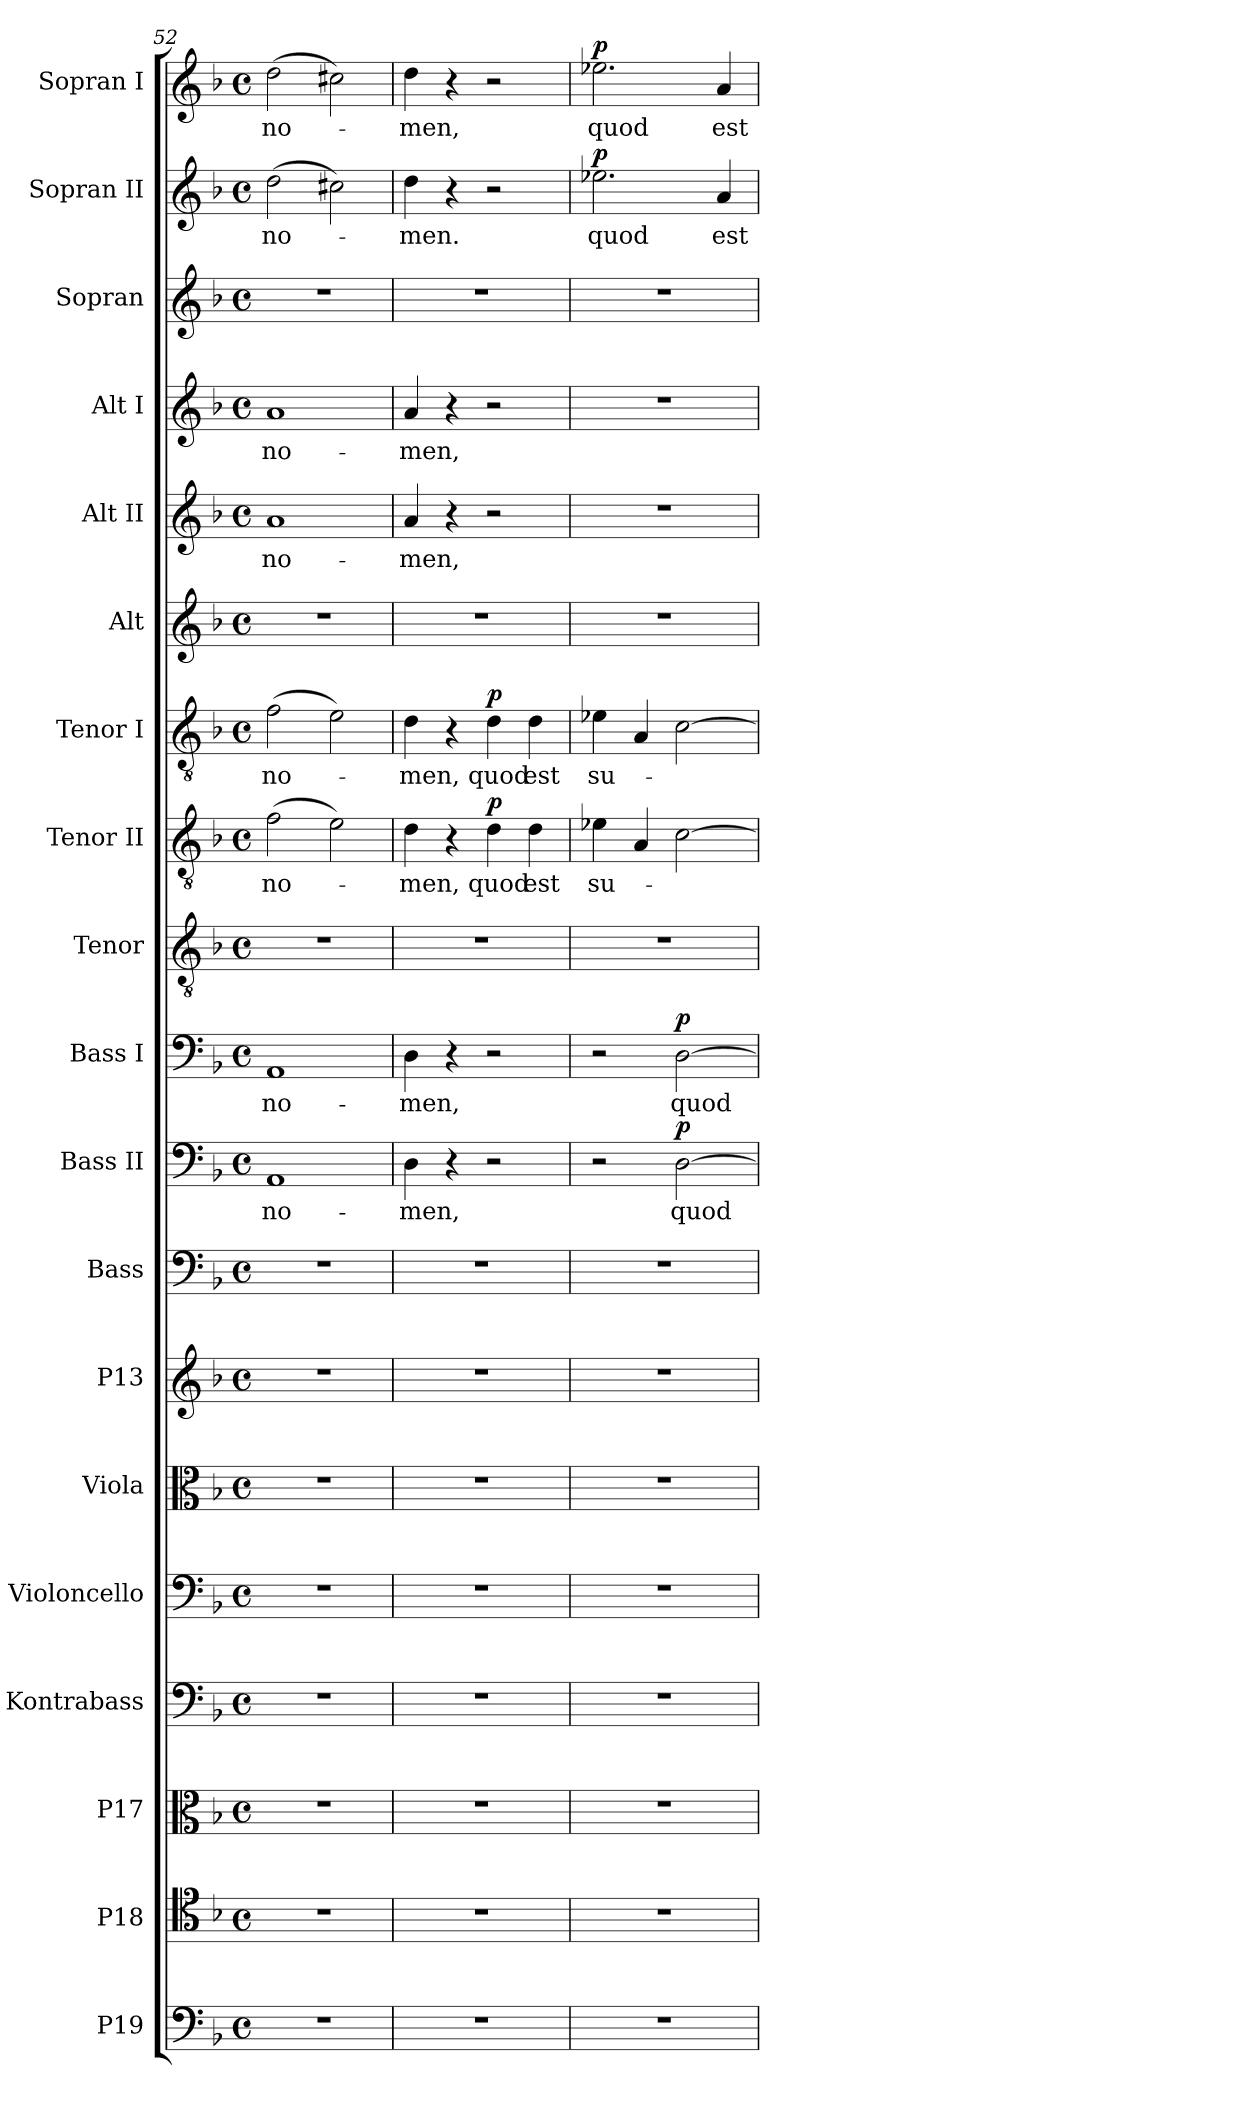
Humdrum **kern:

**kern	**kern	**kern	**kern	**kern	**kern	**kern	**kern	**kern	**text	**dynam	**kern	**text	**dynam	**kern	**kern	**text	**dynam	**kern	**text	**dynam	**kern	**kern	**text	**kern	**text	**kern	**kern	**text	**dynam	**kern	**text	**dynam
*part19	*part18	*part17	*part16	*part15	*part14	*part13	*part12	*part11	*part11	*part11	*part10	*part10	*part10	*part9	*part8	*part8	*part8	*part7	*part7	*part7	*part6	*part5	*part5	*part4	*part4	*part3	*part2	*part2	*part2	*part1	*part1	*part1
*staff19	*staff18	*staff17	*staff16	*staff15	*staff14	*staff13	*staff12	*staff11	*staff11	*staff11	*staff10	*staff10	*staff10	*staff9	*staff8	*staff8	*staff8	*staff7	*staff7	*staff7	*staff6	*staff5	*staff5	*staff4	*staff4	*staff3	*staff2	*staff2	*staff2	*staff1	*staff1	*staff1
*I"P19	*I"P18	*I"P17	*I"Kontrabass	*I"Violoncello	*I"Viola	*I"P13	*I"Bass	*I"Bass II	*	*	*I"Bass I	*	*	*I"Tenor	*I"Tenor II	*	*	*I"Tenor I	*	*	*I"Alt	*I"Alt II	*	*I"Alt I	*	*I"Sopran	*I"Sopran II	*	*	*I"Sopran I	*	*
*	*	*	*I'Kb.	*I'Vc.	*I'Vla.	*	*I'B.	*I'B.	*	*	*I'B.	*	*	*I'T.	*I'T.	*	*	*I'T.	*	*	*I'A.	*I'A.	*	*I'A.	*	*I'S.	*I'S.	*	*	*I'S.	*	*
*clefF4	*clefC4	*clefC3	*clefF4	*clefF4	*clefC3	*clefG2	*clefF4	*clefF4	*	*	*clefF4	*	*	*clefGv2	*clefGv2	*	*	*clefGv2	*	*	*clefG2	*clefG2	*	*clefG2	*	*clefG2	*clefG2	*	*	*clefG2	*	*
*	*	*	*ITrd7c12	*	*	*	*	*	*	*	*	*	*	*ITrd7c12	*ITrd7c12	*	*	*ITrd7c12	*	*	*	*	*	*	*	*	*	*	*	*	*	*
*k[b-]	*k[b-]	*k[b-]	*k[b-]	*k[b-]	*k[b-]	*k[b-]	*k[b-]	*k[b-]	*	*	*k[b-]	*	*	*k[b-]	*k[b-]	*	*	*k[b-]	*	*	*k[b-]	*k[b-]	*	*k[b-]	*	*k[b-]	*k[b-]	*	*	*k[b-]	*	*
*F:	*F:	*F:	*F:	*F:	*F:	*F:	*F:	*F:	*	*	*F:	*	*	*F:	*F:	*	*	*F:	*	*	*F:	*F:	*	*F:	*	*F:	*F:	*	*	*F:	*	*
*M4/4	*M4/4	*M4/4	*M4/4	*M4/4	*M4/4	*M4/4	*M4/4	*M4/4	*	*	*M4/4	*	*	*M4/4	*M4/4	*	*	*M4/4	*	*	*M4/4	*M4/4	*	*M4/4	*	*M4/4	*M4/4	*	*	*M4/4	*	*
*met(c)	*met(c)	*met(c)	*met(c)	*met(c)	*met(c)	*met(c)	*met(c)	*met(c)	*	*	*met(c)	*	*	*met(c)	*met(c)	*	*	*met(c)	*	*	*met(c)	*met(c)	*	*met(c)	*	*met(c)	*met(c)	*	*	*met(c)	*	*
=52	=52	=52	=52	=52	=52	=52	=52	=52	=52	=52	=52	=52	=52	=52	=52	=52	=52	=52	=52	=52	=52	=52	=52	=52	=52	=52	=52	=52	=52	=52	=52	=52
!	!	!	!	!	!	!	!	!	!LO:LY:b:color=#000000	!	!	!	!	!	!	!	!	!	!	!	!	!	!	!	!	!	!	!	!	!	!	!
!	!	!	!	!	!	!	!	!	!	!	!	!LO:LY:b:color=#000000	!	!	!	!	!	!	!	!	!	!	!	!	!	!	!	!	!	!	!	!
!	!	!	!	!	!	!	!	!	!	!	!	!	!	!	!	!LO:LY:b:color=#000000	!	!	!	!	!	!	!	!	!	!	!	!	!	!	!	!
!	!	!	!	!	!	!	!	!	!	!	!	!	!	!	!	!	!	!	!LO:LY:b:color=#000000	!	!	!	!	!	!	!	!	!	!	!	!	!
!	!	!	!	!	!	!	!	!	!	!	!	!	!	!	!	!	!	!	!	!	!	!	!LO:LY:b:color=#000000	!	!	!	!	!	!	!	!	!
!	!	!	!	!	!	!	!	!	!	!	!	!	!	!	!	!	!	!	!	!	!	!	!	!	!LO:LY:b:color=#000000	!	!	!	!	!	!	!
!	!	!	!	!	!	!	!	!	!	!	!	!	!	!	!	!	!	!	!	!	!	!	!	!	!	!	!	!LO:LY:b:color=#000000	!	!	!	!
!	!	!	!	!	!	!	!	!	!	!	!	!	!	!	!	!	!	!	!	!	!	!	!	!	!	!	!	!	!	!	!LO:LY:b:color=#000000	!
1r	1r	1r	1r	1r	1r	1r	1r	1AAi	no-	.	1AAi	no-	.	1r	(2Fi\	no-	.	(2Fi\	no-	.	1r	1ai	no-	1ai	no-	1r	(2ddi\	no-	.	(2ddi\	no-	.
.	.	.	.	.	.	.	.	.	.	.	.	.	.	.	2Ei\)	.	.	2Ei\)	.	.	.	.	.	.	.	.	2cc#Xi\)	.	.	2cc#Xi\)	.	.
=53	=53	=53	=53	=53	=53	=53	=53	=53	=53	=53	=53	=53	=53	=53	=53	=53	=53	=53	=53	=53	=53	=53	=53	=53	=53	=53	=53	=53	=53	=53	=53	=53
!	!	!	!	!	!	!	!	!	!LO:LY:b:color=#000000	!	!	!	!	!	!	!	!	!	!	!	!	!	!	!	!	!	!	!	!	!	!	!
!	!	!	!	!	!	!	!	!	!	!	!	!LO:LY:b:color=#000000	!	!	!	!	!	!	!	!	!	!	!	!	!	!	!	!	!	!	!	!
!	!	!	!	!	!	!	!	!	!	!	!	!	!	!	!	!LO:LY:b:color=#000000	!	!	!	!	!	!	!	!	!	!	!	!	!	!	!	!
!	!	!	!	!	!	!	!	!	!	!	!	!	!	!	!	!	!	!	!LO:LY:b:color=#000000	!	!	!	!	!	!	!	!	!	!	!	!	!
!	!	!	!	!	!	!	!	!	!	!	!	!	!	!	!	!	!	!	!	!	!	!	!LO:LY:b:color=#000000	!	!	!	!	!	!	!	!	!
!	!	!	!	!	!	!	!	!	!	!	!	!	!	!	!	!	!	!	!	!	!	!	!	!	!LO:LY:b:color=#000000	!	!	!	!	!	!	!
!	!	!	!	!	!	!	!	!	!	!	!	!	!	!	!	!	!	!	!	!	!	!	!	!	!	!	!	!LO:LY:b:color=#000000	!	!	!	!
!	!	!	!	!	!	!	!	!	!	!	!	!	!	!	!	!	!	!	!	!	!	!	!	!	!	!	!	!	!	!	!LO:LY:b:color=#000000	!
1r	1r	1r	1r	1r	1r	1r	1r	4Di\	-men,	.	4Di\	-men,	.	1r	4Di\	-men,	.	4Di\	-men,	.	1r	4ai/	-men,	4ai/	-men,	1r	4ddi\	-men.	.	4ddi\	-men,	.
.	.	.	.	.	.	.	.	4r	.	.	4r	.	.	.	4r	.	.	4r	.	.	.	4r	.	4r	.	.	4r	.	.	4r	.	.
!	!	!	!	!	!	!	!	!	!	!	!	!	!	!	!	!LO:LY:b:color=#000000	!	!	!	!	!	!	!	!	!	!	!	!	!	!	!	!
!	!	!	!	!	!	!	!	!	!	!	!	!	!	!	!	!	!	!	!LO:LY:b:color=#000000	!	!	!	!	!	!	!	!	!	!	!	!	!
.	.	.	.	.	.	.	.	2r	.	.	2r	.	.	.	4Di\	quod	p	4Di\	quod	p	.	2r	.	2r	.	.	2r	.	.	2r	.	.
!	!	!	!	!	!	!	!	!	!	!	!	!	!	!	!	!LO:LY:b:color=#000000	!	!	!	!	!	!	!	!	!	!	!	!	!	!	!	!
!	!	!	!	!	!	!	!	!	!	!	!	!	!	!	!	!	!	!	!LO:LY:b:color=#000000	!	!	!	!	!	!	!	!	!	!	!	!	!
.	.	.	.	.	.	.	.	.	.	.	.	.	.	.	4Di\	est	.	4Di\	est	.	.	.	.	.	.	.	.	.	.	.	.	.
!!LO:PB:g=z
=54	=54	=54	=54	=54	=54	=54	=54	=54	=54	=54	=54	=54	=54	=54	=54	=54	=54	=54	=54	=54	=54	=54	=54	=54	=54	=54	=54	=54	=54	=54	=54	=54
!	!	!	!	!	!	!	!	!	!	!	!	!	!	!	!	!LO:LY:b:color=#000000	!	!	!	!	!	!	!	!	!	!	!	!	!	!	!	!
!	!	!	!	!	!	!	!	!	!	!	!	!	!	!	!	!	!	!	!LO:LY:b:color=#000000	!	!	!	!	!	!	!	!	!	!	!	!	!
!	!	!	!	!	!	!	!	!	!	!	!	!	!	!	!	!	!	!	!	!	!	!	!	!	!	!	!	!LO:LY:b:color=#000000	!	!	!	!
!	!	!	!	!	!	!	!	!	!	!	!	!	!	!	!	!	!	!	!	!	!	!	!	!	!	!	!	!	!	!	!LO:LY:b:color=#000000	!
1r	1r	1r	1r	1r	1r	1r	1r	2r	.	.	2r	.	.	1r	4E-Xi\	su-	.	4E-Xi\	su-	.	1r	1r	.	1r	.	1r	2.ee-Xi\	quod	p	2.ee-Xi\	quod	p
.	.	.	.	.	.	.	.	.	.	.	.	.	.	.	4AAi/	.	.	4AAi/	.	.	.	.	.	.	.	.	.	.	.	.	.	.
!	!	!	!	!	!	!	!	!	!LO:LY:b:color=#000000	!	!	!	!	!	!	!	!	!	!	!	!	!	!	!	!	!	!	!	!	!	!	!
!	!	!	!	!	!	!	!	!	!	!	!	!LO:LY:b:color=#000000	!	!	!	!	!	!	!	!	!	!	!	!	!	!	!	!	!	!	!	!
.	.	.	.	.	.	.	.	[2Di\	quod	p	[2Di\	quod	p	.	[2Ci\	.	.	[2Ci\	.	.	.	.	.	.	.	.	.	.	.	.	.	.
!	!	!	!	!	!	!	!	!	!	!	!	!	!	!	!	!	!	!	!	!	!	!	!	!	!	!	!	!LO:LY:b:color=#000000	!	!	!	!
!	!	!	!	!	!	!	!	!	!	!	!	!	!	!	!	!	!	!	!	!	!	!	!	!	!	!	!	!	!	!	!LO:LY:b:color=#000000	!
.	.	.	.	.	.	.	.	.	.	.	.	.	.	.	.	.	.	.	.	.	.	.	.	.	.	.	4ai/	est	.	4ai/	est	.
=	=	=	=	=	=	=	=	=	=	=	=	=	=	=	=	=	=	=	=	=	=	=	=	=	=	=	=	=	=	=	=	=
*-	*-	*-	*-	*-	*-	*-	*-	*-	*-	*-	*-	*-	*-	*-	*-	*-	*-	*-	*-	*-	*-	*-	*-	*-	*-	*-	*-	*-	*-	*-	*-	*-
